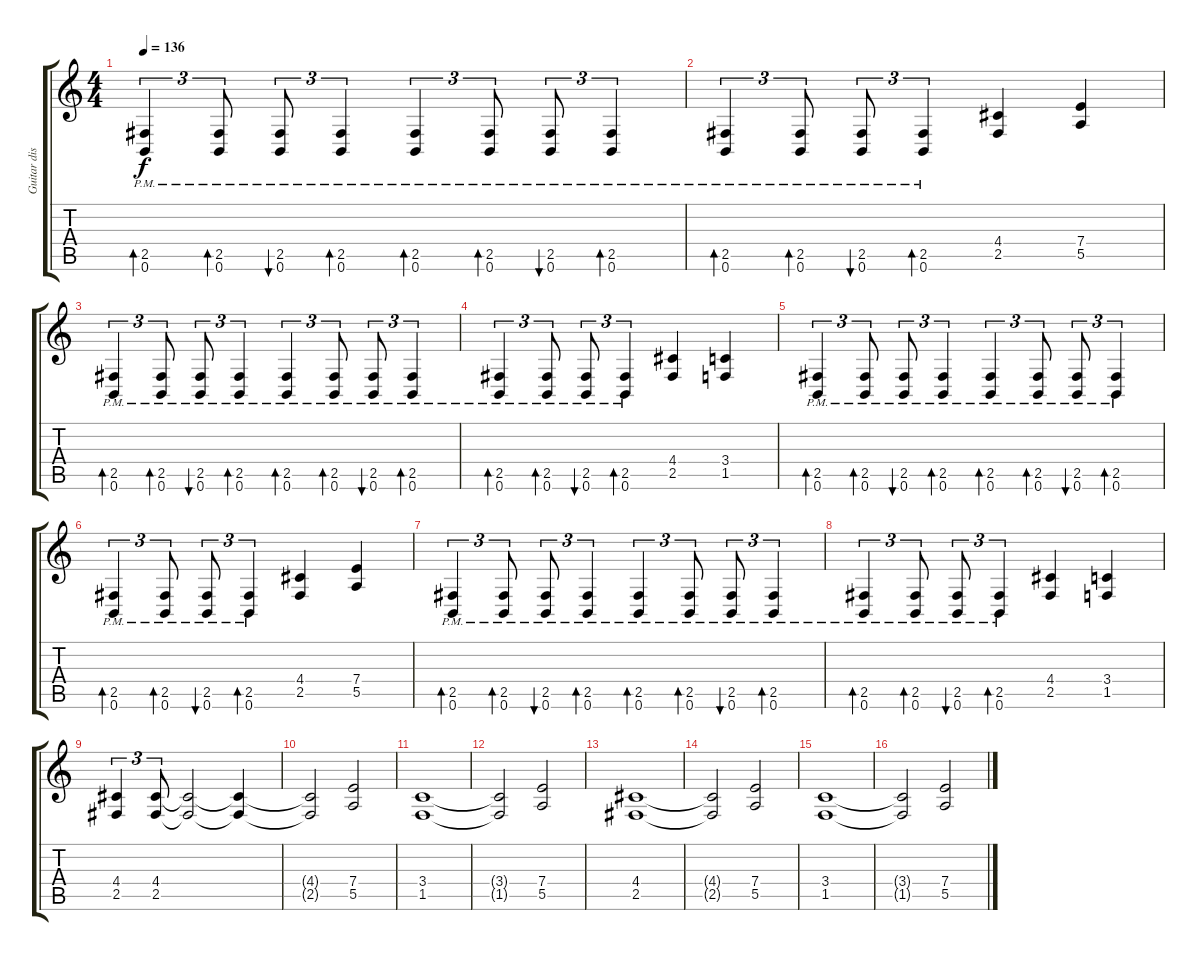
\track ("Guitar distortion 1" "Guitar dis") {instrument distortionguitar}
\staff {score tabs}
\tuning (B3 Gb3 D3 A2 E2 B1) {hide}
\ts (4 4)
\tempo 136
\clef g2
\ks c
(2.5{pm} 0.6{pm}).4{tu (3 2) bd 60 dy f} (2.5{pm} 0.6{pm}).8{tu (3 2) bd 60} (2.5{pm} 0.6{pm}).8{tu (3 2) bu 60} (2.5{pm} 0.6{pm}).4{tu (3 2) bd 60} (2.5{pm} 0.6{pm}).4{tu (3 2) bd 60} (2.5{pm} 0.6{pm}).8{tu (3 2) bd 60} (2.5{pm} 0.6{pm}).8{tu (3 2) bu 60} (2.5{pm} 0.6{pm}).4{tu (3 2) bd 60} |
(2.5{pm} 0.6{pm}).4{tu (3 2) bd 60} (2.5{pm} 0.6{pm}).8{tu (3 2) bd 60} (2.5{pm} 0.6{pm}).8{tu (3 2) bu 60} (2.5{pm} 0.6{pm}).4{tu (3 2) bd 60} (4.4 2.5).4 (7.4 5.5).4 |
(2.5{pm} 0.6{pm}).4{tu (3 2) bd 60} (2.5{pm} 0.6{pm}).8{tu (3 2) bd 60} (2.5{pm} 0.6{pm}).8{tu (3 2) bu 60} (2.5{pm} 0.6{pm}).4{tu (3 2) bd 60} (2.5{pm} 0.6{pm}).4{tu (3 2) bd 60} (2.5{pm} 0.6{pm}).8{tu (3 2) bd 60} (2.5{pm} 0.6{pm}).8{tu (3 2) bu 60} (2.5{pm} 0.6{pm}).4{tu (3 2) bd 60} |
(2.5{pm} 0.6{pm}).4{tu (3 2) bd 60} (2.5{pm} 0.6{pm}).8{tu (3 2) bd 60} (2.5{pm} 0.6{pm}).8{tu (3 2) bu 60} (2.5{pm} 0.6{pm}).4{tu (3 2) bd 60} (4.4 2.5).4 (3.4 1.5).4 |
(2.5{pm} 0.6{pm}).4{tu (3 2) bd 60} (2.5{pm} 0.6{pm}).8{tu (3 2) bd 60} (2.5{pm} 0.6{pm}).8{tu (3 2) bu 60} (2.5{pm} 0.6{pm}).4{tu (3 2) bd 60} (2.5{pm} 0.6{pm}).4{tu (3 2) bd 60} (2.5{pm} 0.6{pm}).8{tu (3 2) bd 60} (2.5{pm} 0.6{pm}).8{tu (3 2) bu 60} (2.5{pm} 0.6{pm}).4{tu (3 2) bd 60} |
(2.5{pm} 0.6{pm}).4{tu (3 2) bd 60} (2.5{pm} 0.6{pm}).8{tu (3 2) bd 60} (2.5{pm} 0.6{pm}).8{tu (3 2) bu 60} (2.5{pm} 0.6{pm}).4{tu (3 2) bd 60} (4.4 2.5).4 (7.4 5.5).4 |
(2.5{pm} 0.6{pm}).4{tu (3 2) bd 60} (2.5{pm} 0.6{pm}).8{tu (3 2) bd 60} (2.5{pm} 0.6{pm}).8{tu (3 2) bu 60} (2.5{pm} 0.6{pm}).4{tu (3 2) bd 60} (2.5{pm} 0.6{pm}).4{tu (3 2) bd 60} (2.5{pm} 0.6{pm}).8{tu (3 2) bd 60} (2.5{pm} 0.6{pm}).8{tu (3 2) bu 60} (2.5{pm} 0.6{pm}).4{tu (3 2) bd 60} |
(2.5{pm} 0.6{pm}).4{tu (3 2) bd 60} (2.5{pm} 0.6{pm}).8{tu (3 2) bd 60} (2.5{pm} 0.6{pm}).8{tu (3 2) bu 60} (2.5{pm} 0.6{pm}).4{tu (3 2) bd 60} (4.4 2.5).4 (3.4 1.5).4 |
(4.4 2.5).4{tu (3 2)} (4.4 2.5).8{tu (3 2)} (4.4{t} 2.5{t}).2 (4.4{t} 2.5{t}).4 |
(4.4{t} 2.5{t}).2 (7.4 5.5).2 |
(3.4 1.5).1 |
(3.4{t} 1.5{t}).2 (7.4 5.5).2 |
(4.4 2.5).1 |
(4.4{t} 2.5{t}).2 (7.4 5.5).2 |
(3.4 1.5).1 |
(3.4{t} 1.5{t}).2 (7.4 5.5).2
